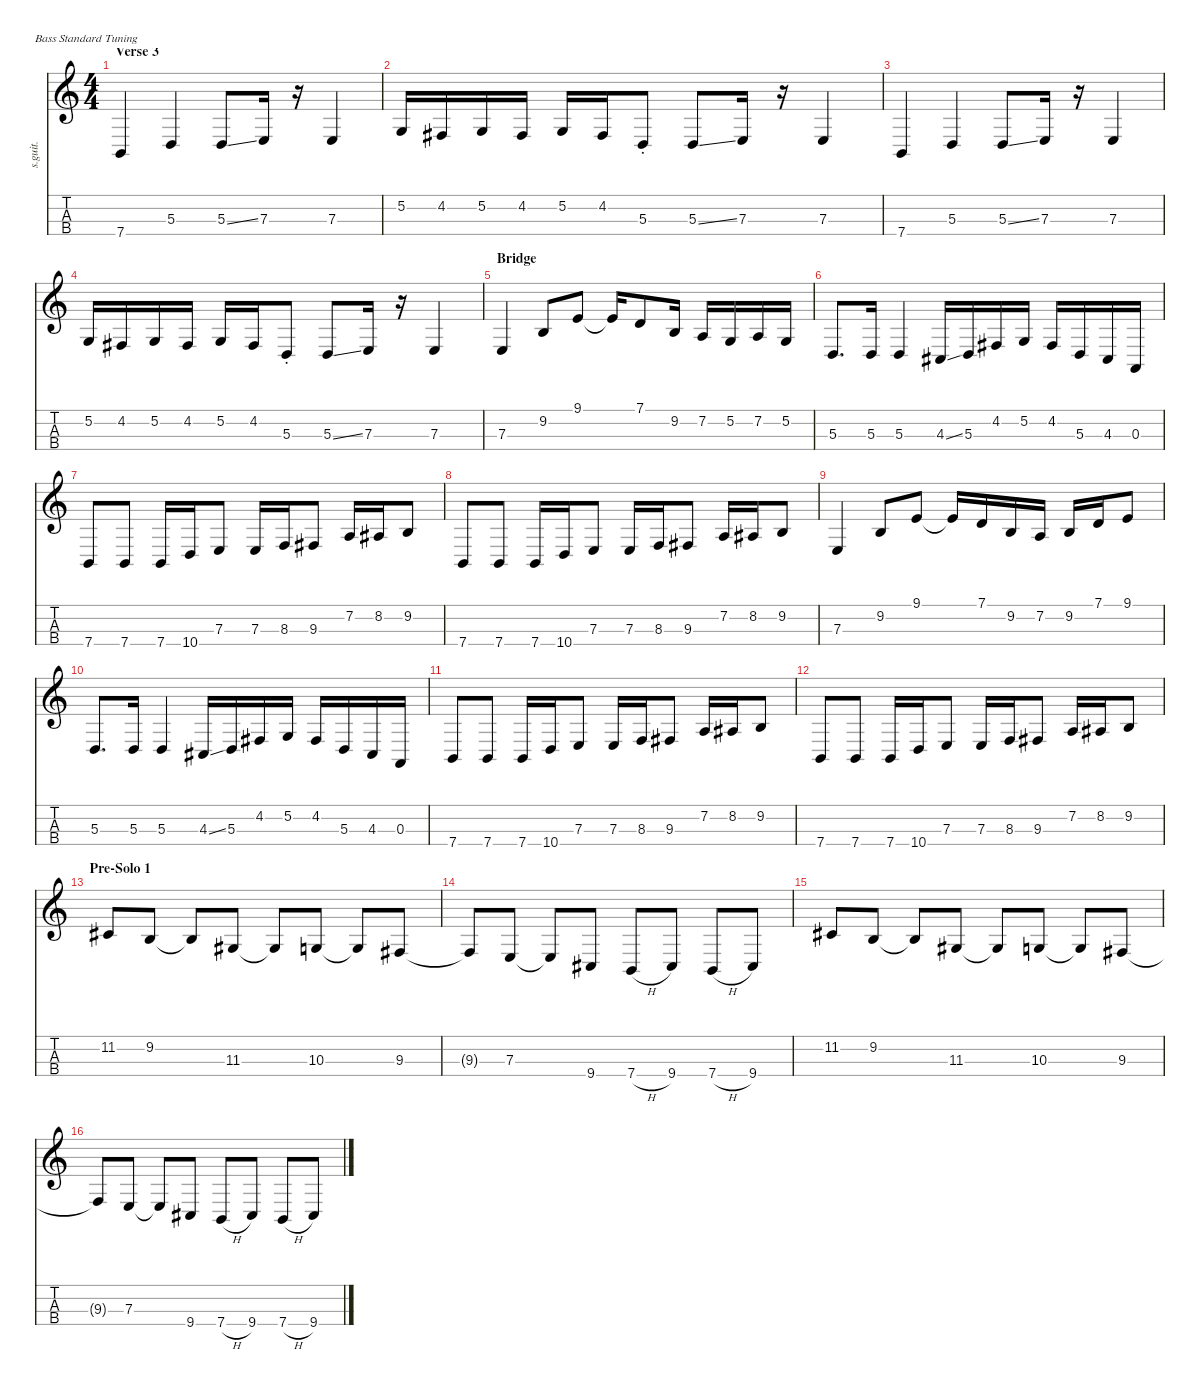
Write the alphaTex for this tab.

\defaultSystemsLayout 4
\hideDynamics
\bracketExtendMode nobrackets
\track ("Geezer Butler - Bass" "s.guit.") {instrument electricbassfinger}
\staff {score tabs}
\tuning (G2 D2 A1 E1)
\ts (4 4)
\section ("" "Verse 3")
\tempo (76 hide)
\clef g2
\ks c
7.4.4{lyrics (0 "") lyrics (1 "") lyrics (2 "") lyrics (3 "") lyrics (4 "") dy f} 5.3.4{lyrics (0 "") lyrics (1 "") lyrics (2 "") lyrics (3 "") lyrics (4 "")} 5.3{ss}.8{lyrics (0 "") lyrics (1 "") lyrics (2 "") lyrics (3 "") lyrics (4 "")} 7.3.16{lyrics (0 "") lyrics (1 "") lyrics (2 "") lyrics (3 "") lyrics (4 "")} r.16 7.3.4{lyrics (0 "") lyrics (1 "") lyrics (2 "") lyrics (3 "") lyrics (4 "")} |
5.2.16{lyrics (0 "") lyrics (1 "") lyrics (2 "") lyrics (3 "") lyrics (4 "")} 4.2{acc #}.16{lyrics (0 "") lyrics (1 "") lyrics (2 "") lyrics (3 "") lyrics (4 "")} 5.2.16{lyrics (0 "") lyrics (1 "") lyrics (2 "") lyrics (3 "") lyrics (4 "")} 4.2{acc #}.16{lyrics (0 "") lyrics (1 "") lyrics (2 "") lyrics (3 "") lyrics (4 "")} 5.2.16{lyrics (0 "") lyrics (1 "") lyrics (2 "") lyrics (3 "") lyrics (4 "")} 4.2{acc #}.16{lyrics (0 "") lyrics (1 "") lyrics (2 "") lyrics (3 "") lyrics (4 "")} 5.3{st}.8{lyrics (0 "") lyrics (1 "") lyrics (2 "") lyrics (3 "") lyrics (4 "")} 5.3{ss}.8{lyrics (0 "") lyrics (1 "") lyrics (2 "") lyrics (3 "") lyrics (4 "")} 7.3.16{lyrics (0 "") lyrics (1 "") lyrics (2 "") lyrics (3 "") lyrics (4 "")} r.16 7.3.4{lyrics (0 "") lyrics (1 "") lyrics (2 "") lyrics (3 "") lyrics (4 "")} |
7.4.4{lyrics (0 "") lyrics (1 "") lyrics (2 "") lyrics (3 "") lyrics (4 "")} 5.3.4{lyrics (0 "") lyrics (1 "") lyrics (2 "") lyrics (3 "") lyrics (4 "")} 5.3{ss}.8{lyrics (0 "") lyrics (1 "") lyrics (2 "") lyrics (3 "") lyrics (4 "")} 7.3.16{lyrics (0 "") lyrics (1 "") lyrics (2 "") lyrics (3 "") lyrics (4 "")} r.16 7.3.4{lyrics (0 "") lyrics (1 "") lyrics (2 "") lyrics (3 "") lyrics (4 "")} |
5.2.16{lyrics (0 "") lyrics (1 "") lyrics (2 "") lyrics (3 "") lyrics (4 "")} 4.2{acc #}.16{lyrics (0 "") lyrics (1 "") lyrics (2 "") lyrics (3 "") lyrics (4 "")} 5.2.16{lyrics (0 "") lyrics (1 "") lyrics (2 "") lyrics (3 "") lyrics (4 "")} 4.2{acc #}.16{lyrics (0 "") lyrics (1 "") lyrics (2 "") lyrics (3 "") lyrics (4 "")} 5.2.16{lyrics (0 "") lyrics (1 "") lyrics (2 "") lyrics (3 "") lyrics (4 "")} 4.2{acc #}.16{lyrics (0 "") lyrics (1 "") lyrics (2 "") lyrics (3 "") lyrics (4 "")} 5.3{st}.8{lyrics (0 "") lyrics (1 "") lyrics (2 "") lyrics (3 "") lyrics (4 "")} 5.3{ss}.8{lyrics (0 "") lyrics (1 "") lyrics (2 "") lyrics (3 "") lyrics (4 "")} 7.3.16{lyrics (0 "") lyrics (1 "") lyrics (2 "") lyrics (3 "") lyrics (4 "")} r.16 7.3.4{lyrics (0 "") lyrics (1 "") lyrics (2 "") lyrics (3 "") lyrics (4 "")} |
\section ("" "Bridge")
7.3.4{lyrics (0 "") lyrics (1 "") lyrics (2 "") lyrics (3 "") lyrics (4 "")} 9.2.8{lyrics (0 "") lyrics (1 "") lyrics (2 "") lyrics (3 "") lyrics (4 "")} 9.1.8{lyrics (0 "") lyrics (1 "") lyrics (2 "") lyrics (3 "") lyrics (4 "")} 9.1{t}.16{lyrics (0 "") lyrics (1 "") lyrics (2 "") lyrics (3 "") lyrics (4 "")} 7.1.8{lyrics (0 "") lyrics (1 "") lyrics (2 "") lyrics (3 "") lyrics (4 "")} 9.2.16{lyrics (0 "") lyrics (1 "") lyrics (2 "") lyrics (3 "") lyrics (4 "")} 7.2.16{lyrics (0 "") lyrics (1 "") lyrics (2 "") lyrics (3 "") lyrics (4 "")} 5.2.16{lyrics (0 "") lyrics (1 "") lyrics (2 "") lyrics (3 "") lyrics (4 "")} 7.2.16{lyrics (0 "") lyrics (1 "") lyrics (2 "") lyrics (3 "") lyrics (4 "")} 5.2.16{lyrics (0 "") lyrics (1 "") lyrics (2 "") lyrics (3 "") lyrics (4 "")} |
5.3.8{d lyrics (0 "") lyrics (1 "") lyrics (2 "") lyrics (3 "") lyrics (4 "")} 5.3.16{lyrics (0 "") lyrics (1 "") lyrics (2 "") lyrics (3 "") lyrics (4 "")} 5.3.4{lyrics (0 "") lyrics (1 "") lyrics (2 "") lyrics (3 "") lyrics (4 "")} 4.3{ss acc #}.16{lyrics (0 "") lyrics (1 "") lyrics (2 "") lyrics (3 "") lyrics (4 "")} 5.3.16{lyrics (0 "") lyrics (1 "") lyrics (2 "") lyrics (3 "") lyrics (4 "")} 4.2{acc #}.16{lyrics (0 "") lyrics (1 "") lyrics (2 "") lyrics (3 "") lyrics (4 "")} 5.2.16{lyrics (0 "") lyrics (1 "") lyrics (2 "") lyrics (3 "") lyrics (4 "")} 4.2{acc #}.16{lyrics (0 "") lyrics (1 "") lyrics (2 "") lyrics (3 "") lyrics (4 "")} 5.3.16{lyrics (0 "") lyrics (1 "") lyrics (2 "") lyrics (3 "") lyrics (4 "")} 4.3{acc #}.16{lyrics (0 "") lyrics (1 "") lyrics (2 "") lyrics (3 "") lyrics (4 "")} 0.3.16{lyrics (0 "") lyrics (1 "") lyrics (2 "") lyrics (3 "") lyrics (4 "")} |
7.4.8{lyrics (0 "") lyrics (1 "") lyrics (2 "") lyrics (3 "") lyrics (4 "")} 7.4.8{lyrics (0 "") lyrics (1 "") lyrics (2 "") lyrics (3 "") lyrics (4 "")} 7.4.16{lyrics (0 "") lyrics (1 "") lyrics (2 "") lyrics (3 "") lyrics (4 "")} 10.4.16{lyrics (0 "") lyrics (1 "") lyrics (2 "") lyrics (3 "") lyrics (4 "")} 7.3.8{lyrics (0 "") lyrics (1 "") lyrics (2 "") lyrics (3 "") lyrics (4 "")} 7.3.16{lyrics (0 "") lyrics (1 "") lyrics (2 "") lyrics (3 "") lyrics (4 "")} 8.3.16{lyrics (0 "") lyrics (1 "") lyrics (2 "") lyrics (3 "") lyrics (4 "")} 9.3{acc #}.8{lyrics (0 "") lyrics (1 "") lyrics (2 "") lyrics (3 "") lyrics (4 "")} 7.2.16{lyrics (0 "") lyrics (1 "") lyrics (2 "") lyrics (3 "") lyrics (4 "")} 8.2{acc #}.16{lyrics (0 "") lyrics (1 "") lyrics (2 "") lyrics (3 "") lyrics (4 "")} 9.2.8{lyrics (0 "") lyrics (1 "") lyrics (2 "") lyrics (3 "") lyrics (4 "")} |
7.4.8{lyrics (0 "") lyrics (1 "") lyrics (2 "") lyrics (3 "") lyrics (4 "")} 7.4.8{lyrics (0 "") lyrics (1 "") lyrics (2 "") lyrics (3 "") lyrics (4 "")} 7.4.16{lyrics (0 "") lyrics (1 "") lyrics (2 "") lyrics (3 "") lyrics (4 "")} 10.4.16{lyrics (0 "") lyrics (1 "") lyrics (2 "") lyrics (3 "") lyrics (4 "")} 7.3.8{lyrics (0 "") lyrics (1 "") lyrics (2 "") lyrics (3 "") lyrics (4 "")} 7.3.16{lyrics (0 "") lyrics (1 "") lyrics (2 "") lyrics (3 "") lyrics (4 "")} 8.3.16{lyrics (0 "") lyrics (1 "") lyrics (2 "") lyrics (3 "") lyrics (4 "")} 9.3{acc #}.8{lyrics (0 "") lyrics (1 "") lyrics (2 "") lyrics (3 "") lyrics (4 "")} 7.2.16{lyrics (0 "") lyrics (1 "") lyrics (2 "") lyrics (3 "") lyrics (4 "")} 8.2{acc #}.16{lyrics (0 "") lyrics (1 "") lyrics (2 "") lyrics (3 "") lyrics (4 "")} 9.2.8{lyrics (0 "") lyrics (1 "") lyrics (2 "") lyrics (3 "") lyrics (4 "")} |
7.3.4{lyrics (0 "") lyrics (1 "") lyrics (2 "") lyrics (3 "") lyrics (4 "")} 9.2.8{lyrics (0 "") lyrics (1 "") lyrics (2 "") lyrics (3 "") lyrics (4 "")} 9.1.8{lyrics (0 "") lyrics (1 "") lyrics (2 "") lyrics (3 "") lyrics (4 "")} 9.1{t}.16{lyrics (0 "") lyrics (1 "") lyrics (2 "") lyrics (3 "") lyrics (4 "")} 7.1.16{lyrics (0 "") lyrics (1 "") lyrics (2 "") lyrics (3 "") lyrics (4 "")} 9.2.16{lyrics (0 "") lyrics (1 "") lyrics (2 "") lyrics (3 "") lyrics (4 "")} 7.2.16{lyrics (0 "") lyrics (1 "") lyrics (2 "") lyrics (3 "") lyrics (4 "")} 9.2.16{lyrics (0 "") lyrics (1 "") lyrics (2 "") lyrics (3 "") lyrics (4 "")} 7.1.16{lyrics (0 "") lyrics (1 "") lyrics (2 "") lyrics (3 "") lyrics (4 "")} 9.1.8{lyrics (0 "") lyrics (1 "") lyrics (2 "") lyrics (3 "") lyrics (4 "")} |
5.3.8{d lyrics (0 "") lyrics (1 "") lyrics (2 "") lyrics (3 "") lyrics (4 "")} 5.3.16{lyrics (0 "") lyrics (1 "") lyrics (2 "") lyrics (3 "") lyrics (4 "")} 5.3.4{lyrics (0 "") lyrics (1 "") lyrics (2 "") lyrics (3 "") lyrics (4 "")} 4.3{ss acc #}.16{lyrics (0 "") lyrics (1 "") lyrics (2 "") lyrics (3 "") lyrics (4 "")} 5.3.16{lyrics (0 "") lyrics (1 "") lyrics (2 "") lyrics (3 "") lyrics (4 "")} 4.2{acc #}.16{lyrics (0 "") lyrics (1 "") lyrics (2 "") lyrics (3 "") lyrics (4 "")} 5.2.16{lyrics (0 "") lyrics (1 "") lyrics (2 "") lyrics (3 "") lyrics (4 "")} 4.2{acc #}.16{lyrics (0 "") lyrics (1 "") lyrics (2 "") lyrics (3 "") lyrics (4 "")} 5.3.16{lyrics (0 "") lyrics (1 "") lyrics (2 "") lyrics (3 "") lyrics (4 "")} 4.3{acc #}.16{lyrics (0 "") lyrics (1 "") lyrics (2 "") lyrics (3 "") lyrics (4 "")} 0.3.16{lyrics (0 "") lyrics (1 "") lyrics (2 "") lyrics (3 "") lyrics (4 "")} |
7.4.8{lyrics (0 "") lyrics (1 "") lyrics (2 "") lyrics (3 "") lyrics (4 "")} 7.4.8{lyrics (0 "") lyrics (1 "") lyrics (2 "") lyrics (3 "") lyrics (4 "")} 7.4.16{lyrics (0 "") lyrics (1 "") lyrics (2 "") lyrics (3 "") lyrics (4 "")} 10.4.16{lyrics (0 "") lyrics (1 "") lyrics (2 "") lyrics (3 "") lyrics (4 "")} 7.3.8{lyrics (0 "") lyrics (1 "") lyrics (2 "") lyrics (3 "") lyrics (4 "")} 7.3.16{lyrics (0 "") lyrics (1 "") lyrics (2 "") lyrics (3 "") lyrics (4 "")} 8.3.16{lyrics (0 "") lyrics (1 "") lyrics (2 "") lyrics (3 "") lyrics (4 "")} 9.3{acc #}.8{lyrics (0 "") lyrics (1 "") lyrics (2 "") lyrics (3 "") lyrics (4 "")} 7.2.16{lyrics (0 "") lyrics (1 "") lyrics (2 "") lyrics (3 "") lyrics (4 "")} 8.2{acc #}.16{lyrics (0 "") lyrics (1 "") lyrics (2 "") lyrics (3 "") lyrics (4 "")} 9.2.8{lyrics (0 "") lyrics (1 "") lyrics (2 "") lyrics (3 "") lyrics (4 "")} |
7.4.8{lyrics (0 "") lyrics (1 "") lyrics (2 "") lyrics (3 "") lyrics (4 "")} 7.4.8{lyrics (0 "") lyrics (1 "") lyrics (2 "") lyrics (3 "") lyrics (4 "")} 7.4.16{lyrics (0 "") lyrics (1 "") lyrics (2 "") lyrics (3 "") lyrics (4 "")} 10.4.16{lyrics (0 "") lyrics (1 "") lyrics (2 "") lyrics (3 "") lyrics (4 "")} 7.3.8{lyrics (0 "") lyrics (1 "") lyrics (2 "") lyrics (3 "") lyrics (4 "")} 7.3.16{lyrics (0 "") lyrics (1 "") lyrics (2 "") lyrics (3 "") lyrics (4 "")} 8.3.16{lyrics (0 "") lyrics (1 "") lyrics (2 "") lyrics (3 "") lyrics (4 "")} 9.3{acc #}.8{lyrics (0 "") lyrics (1 "") lyrics (2 "") lyrics (3 "") lyrics (4 "")} 7.2.16{lyrics (0 "") lyrics (1 "") lyrics (2 "") lyrics (3 "") lyrics (4 "")} 8.2{acc #}.16{lyrics (0 "") lyrics (1 "") lyrics (2 "") lyrics (3 "") lyrics (4 "")} 9.2.8{lyrics (0 "") lyrics (1 "") lyrics (2 "") lyrics (3 "") lyrics (4 "")} |
\section ("" "Pre-Solo 1")
\tempo (168 hide)
11.2{acc #}.8{lyrics (0 "") lyrics (1 "") lyrics (2 "") lyrics (3 "") lyrics (4 "")} 9.2.8{lyrics (0 "") lyrics (1 "") lyrics (2 "") lyrics (3 "") lyrics (4 "")} 9.2{t}.8{lyrics (0 "") lyrics (1 "") lyrics (2 "") lyrics (3 "") lyrics (4 "")} 11.3{acc #}.8{lyrics (0 "") lyrics (1 "") lyrics (2 "") lyrics (3 "") lyrics (4 "")} 11.3{t acc #}.8{lyrics (0 "") lyrics (1 "") lyrics (2 "") lyrics (3 "") lyrics (4 "")} 10.3.8{lyrics (0 "") lyrics (1 "") lyrics (2 "") lyrics (3 "") lyrics (4 "")} 10.3{t}.8{lyrics (0 "") lyrics (1 "") lyrics (2 "") lyrics (3 "") lyrics (4 "")} 9.3{acc #}.8{lyrics (0 "") lyrics (1 "") lyrics (2 "") lyrics (3 "") lyrics (4 "")} |
9.3{t acc #}.8{lyrics (0 "") lyrics (1 "") lyrics (2 "") lyrics (3 "") lyrics (4 "")} 7.3.8{lyrics (0 "") lyrics (1 "") lyrics (2 "") lyrics (3 "") lyrics (4 "")} 7.3{t}.8{lyrics (0 "") lyrics (1 "") lyrics (2 "") lyrics (3 "") lyrics (4 "")} 9.4{acc #}.8{lyrics (0 "") lyrics (1 "") lyrics (2 "") lyrics (3 "") lyrics (4 "")} 7.4{h}.8{lyrics (0 "") lyrics (1 "") lyrics (2 "") lyrics (3 "") lyrics (4 "")} 9.4{acc #}.8{lyrics (0 "") lyrics (1 "") lyrics (2 "") lyrics (3 "") lyrics (4 "")} 7.4{h}.8{lyrics (0 "") lyrics (1 "") lyrics (2 "") lyrics (3 "") lyrics (4 "")} 9.4{acc #}.8{lyrics (0 "") lyrics (1 "") lyrics (2 "") lyrics (3 "") lyrics (4 "")} |
11.2{acc #}.8{lyrics (0 "") lyrics (1 "") lyrics (2 "") lyrics (3 "") lyrics (4 "")} 9.2.8{lyrics (0 "") lyrics (1 "") lyrics (2 "") lyrics (3 "") lyrics (4 "")} 9.2{t}.8{lyrics (0 "") lyrics (1 "") lyrics (2 "") lyrics (3 "") lyrics (4 "")} 11.3{acc #}.8{lyrics (0 "") lyrics (1 "") lyrics (2 "") lyrics (3 "") lyrics (4 "")} 11.3{t acc #}.8{lyrics (0 "") lyrics (1 "") lyrics (2 "") lyrics (3 "") lyrics (4 "")} 10.3.8{lyrics (0 "") lyrics (1 "") lyrics (2 "") lyrics (3 "") lyrics (4 "")} 10.3{t}.8{lyrics (0 "") lyrics (1 "") lyrics (2 "") lyrics (3 "") lyrics (4 "")} 9.3{acc #}.8{lyrics (0 "") lyrics (1 "") lyrics (2 "") lyrics (3 "") lyrics (4 "")} |
9.3{t acc #}.8{lyrics (0 "") lyrics (1 "") lyrics (2 "") lyrics (3 "") lyrics (4 "")} 7.3.8{lyrics (0 "") lyrics (1 "") lyrics (2 "") lyrics (3 "") lyrics (4 "")} 7.3{t}.8{lyrics (0 "") lyrics (1 "") lyrics (2 "") lyrics (3 "") lyrics (4 "")} 9.4{acc #}.8{lyrics (0 "") lyrics (1 "") lyrics (2 "") lyrics (3 "") lyrics (4 "")} 7.4{h}.8{lyrics (0 "") lyrics (1 "") lyrics (2 "") lyrics (3 "") lyrics (4 "")} 9.4{acc #}.8{lyrics (0 "") lyrics (1 "") lyrics (2 "") lyrics (3 "") lyrics (4 "")} 7.4{h}.8{lyrics (0 "") lyrics (1 "") lyrics (2 "") lyrics (3 "") lyrics (4 "")} 9.4{acc #}.8{lyrics (0 "") lyrics (1 "") lyrics (2 "") lyrics (3 "") lyrics (4 "")}
